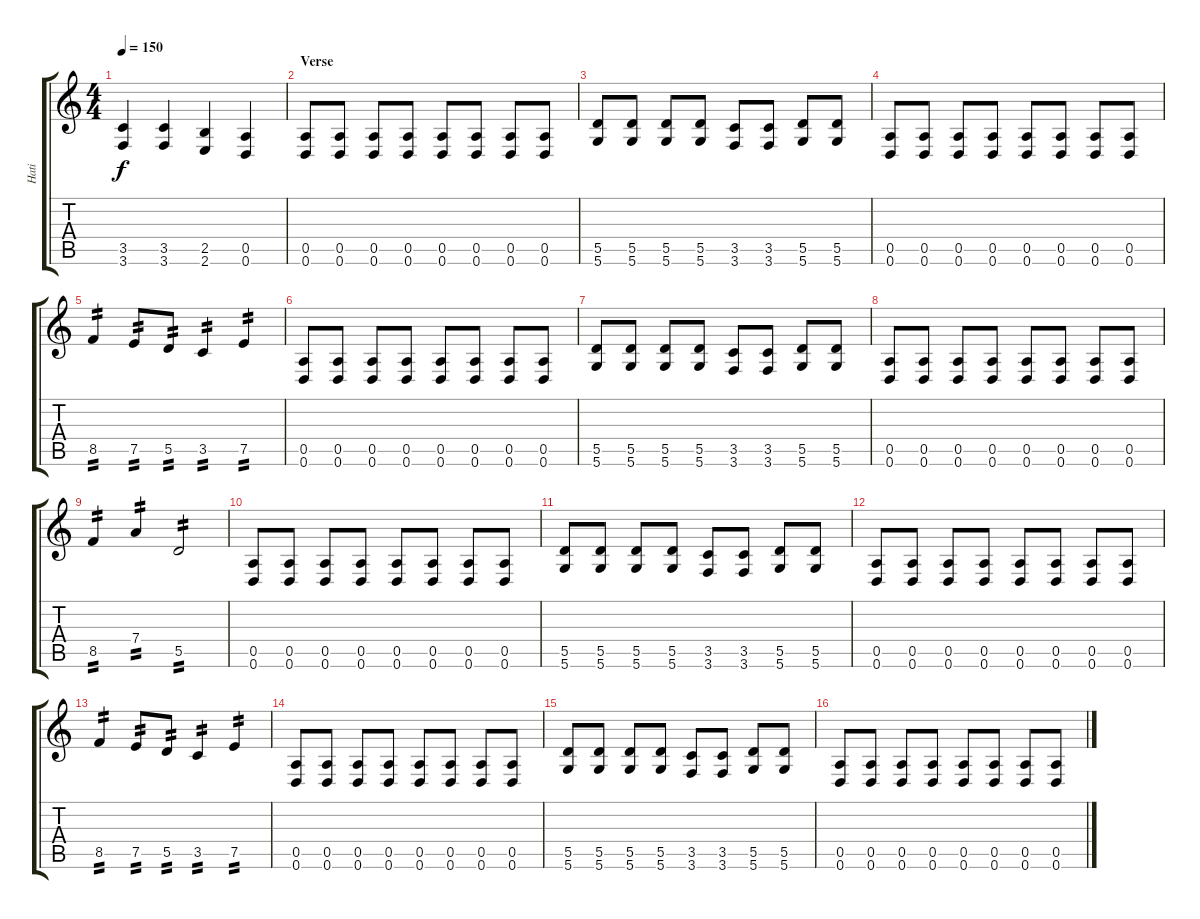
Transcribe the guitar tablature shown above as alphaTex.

\track ("Hati" "Hati") {instrument distortionguitar}
\staff {score tabs}
\tuning (E4 B3 G3 D3 A2 D2) {hide}
\ts (4 4)
\tempo 150
\clef g2
\ks c
(3.5 3.6).4{dy f} (3.5 3.6).4 (2.5 2.6).4 (0.5 0.6).4 |
\section ("" "Verse")
(0.5 0.6).8 (0.5 0.6).8 (0.5 0.6).8 (0.5 0.6).8 (0.5 0.6).8 (0.5 0.6).8 (0.5 0.6).8 (0.5 0.6).8 |
(5.5 5.6).8 (5.5 5.6).8 (5.5 5.6).8 (5.5 5.6).8 (3.5 3.6).8 (3.5 3.6).8 (5.5 5.6).8 (5.5 5.6).8 |
(0.5 0.6).8 (0.5 0.6).8 (0.5 0.6).8 (0.5 0.6).8 (0.5 0.6).8 (0.5 0.6).8 (0.5 0.6).8 (0.5 0.6).8 |
8.5.4{tp 2} 7.5.8{tp 2} 5.5.8{tp 2} 3.5.4{tp 2} 7.5.4{tp 2} |
(0.5 0.6).8 (0.5 0.6).8 (0.5 0.6).8 (0.5 0.6).8 (0.5 0.6).8 (0.5 0.6).8 (0.5 0.6).8 (0.5 0.6).8 |
(5.5 5.6).8 (5.5 5.6).8 (5.5 5.6).8 (5.5 5.6).8 (3.5 3.6).8 (3.5 3.6).8 (5.5 5.6).8 (5.5 5.6).8 |
(0.5 0.6).8 (0.5 0.6).8 (0.5 0.6).8 (0.5 0.6).8 (0.5 0.6).8 (0.5 0.6).8 (0.5 0.6).8 (0.5 0.6).8 |
8.5.4{tp 2} 7.4.4{tp 2} 5.5.2{tp 2} |
(0.5 0.6).8 (0.5 0.6).8 (0.5 0.6).8 (0.5 0.6).8 (0.5 0.6).8 (0.5 0.6).8 (0.5 0.6).8 (0.5 0.6).8 |
(5.5 5.6).8 (5.5 5.6).8 (5.5 5.6).8 (5.5 5.6).8 (3.5 3.6).8 (3.5 3.6).8 (5.5 5.6).8 (5.5 5.6).8 |
(0.5 0.6).8 (0.5 0.6).8 (0.5 0.6).8 (0.5 0.6).8 (0.5 0.6).8 (0.5 0.6).8 (0.5 0.6).8 (0.5 0.6).8 |
8.5.4{tp 2} 7.5.8{tp 2} 5.5.8{tp 2} 3.5.4{tp 2} 7.5.4{tp 2} |
(0.5 0.6).8 (0.5 0.6).8 (0.5 0.6).8 (0.5 0.6).8 (0.5 0.6).8 (0.5 0.6).8 (0.5 0.6).8 (0.5 0.6).8 |
(5.5 5.6).8 (5.5 5.6).8 (5.5 5.6).8 (5.5 5.6).8 (3.5 3.6).8 (3.5 3.6).8 (5.5 5.6).8 (5.5 5.6).8 |
(0.5 0.6).8 (0.5 0.6).8 (0.5 0.6).8 (0.5 0.6).8 (0.5 0.6).8 (0.5 0.6).8 (0.5 0.6).8 (0.5 0.6).8
